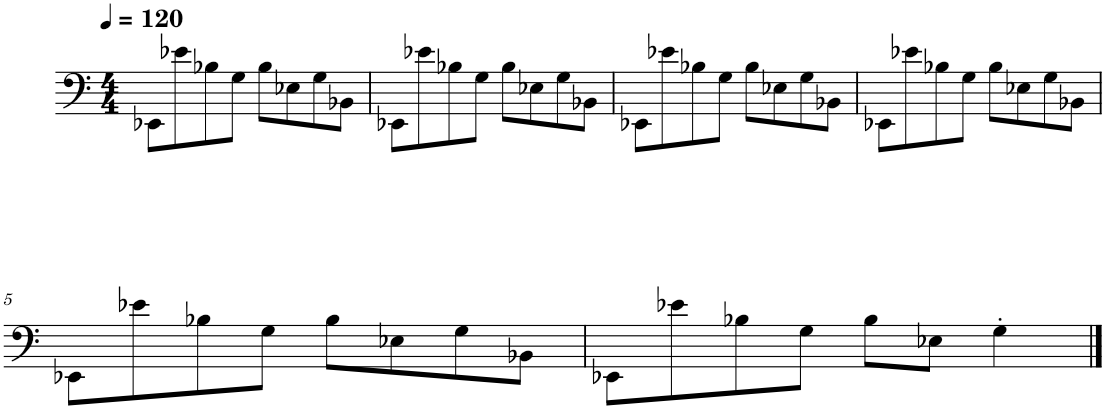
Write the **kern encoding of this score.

**kern
*part1
*staff1
*I"Piano
*I'Pno.
*clefF4
*k[]
*M4/4
*MM120
=1
8EE-X\L
8e-X\
8B-X\
8G\J
8B-\L
8E-X\
8G\
8BB-X\J
=2
8EE-X\L
8e-X\
8B-X\
8G\J
8B-\L
8E-X\
8G\
8BB-X\J
=3
8EE-X\L
8e-X\
8B-X\
8G\J
8B-\L
8E-X\
8G\
8BB-X\J
=4
8EE-X\L
8e-X\
8B-X\
8G\J
8B-\L
8E-X\
8G\
8BB-X\J
!!LO:LB:g=z
=5
8EE-X\L
8e-X\
8B-X\
8G\J
8B-\L
8E-X\
8G\
8BB-X\J
=6
8EE-X\L
8e-X\
8B-X\
8G\J
8B-\L
8E-X\J
4G'\
==
*-
